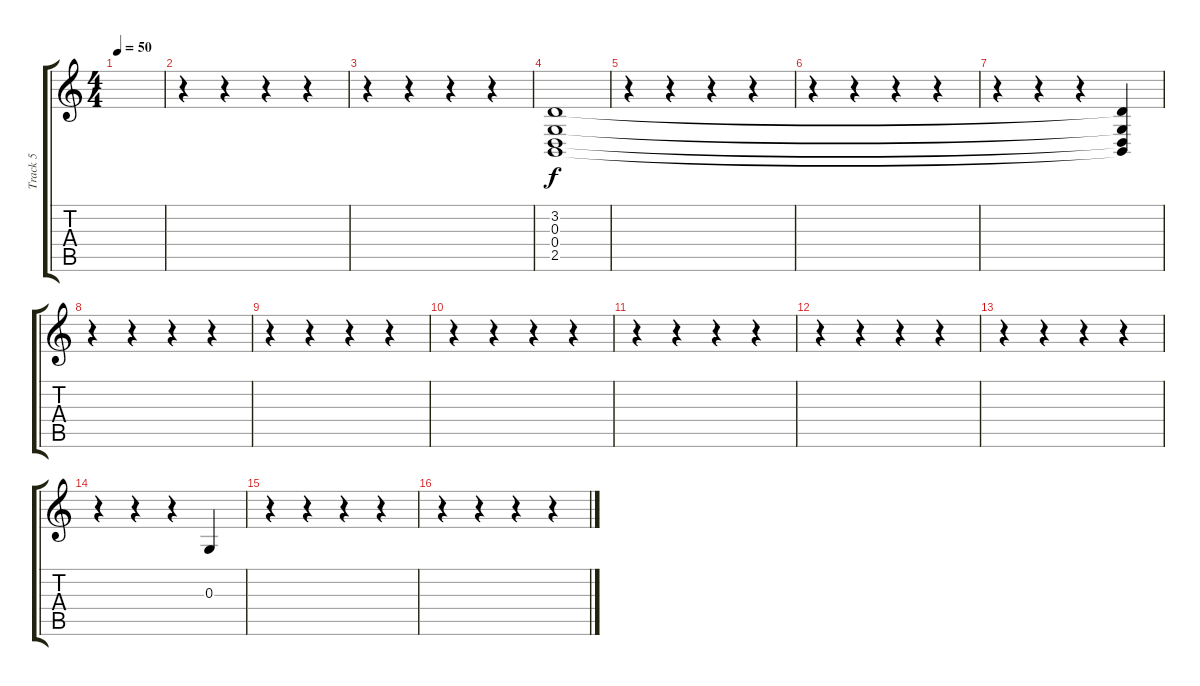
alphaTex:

\track ("Track 5" "Track 5") {instrument stringensemble1}
\staff {score tabs}
\tuning (E4 B3 G3 D3 A2 E2) {hide}
\ts (4 4)
\tempo 50
\clef g2
\ks c
|
r.4 r.4 r.4 r.4 |
r.4 r.4 r.4 r.4 |
(3.2 0.3 0.4 2.5).1 |
r.4 r.4 r.4 r.4 |
r.4 r.4 r.4 r.4 |
r.4 r.4 r.4 (3.2{t} 0.3{t} 0.4{t} 2.5{t}).4 |
r.4 r.4 r.4 r.4 |
r.4 r.4 r.4 r.4 |
r.4 r.4 r.4 r.4 |
r.4 r.4 r.4 r.4 |
r.4 r.4 r.4 r.4 |
r.4 r.4 r.4 r.4 |
r.4 r.4 r.4 0.3.4 |
r.4 r.4 r.4 r.4 |
r.4 r.4 r.4 r.4
